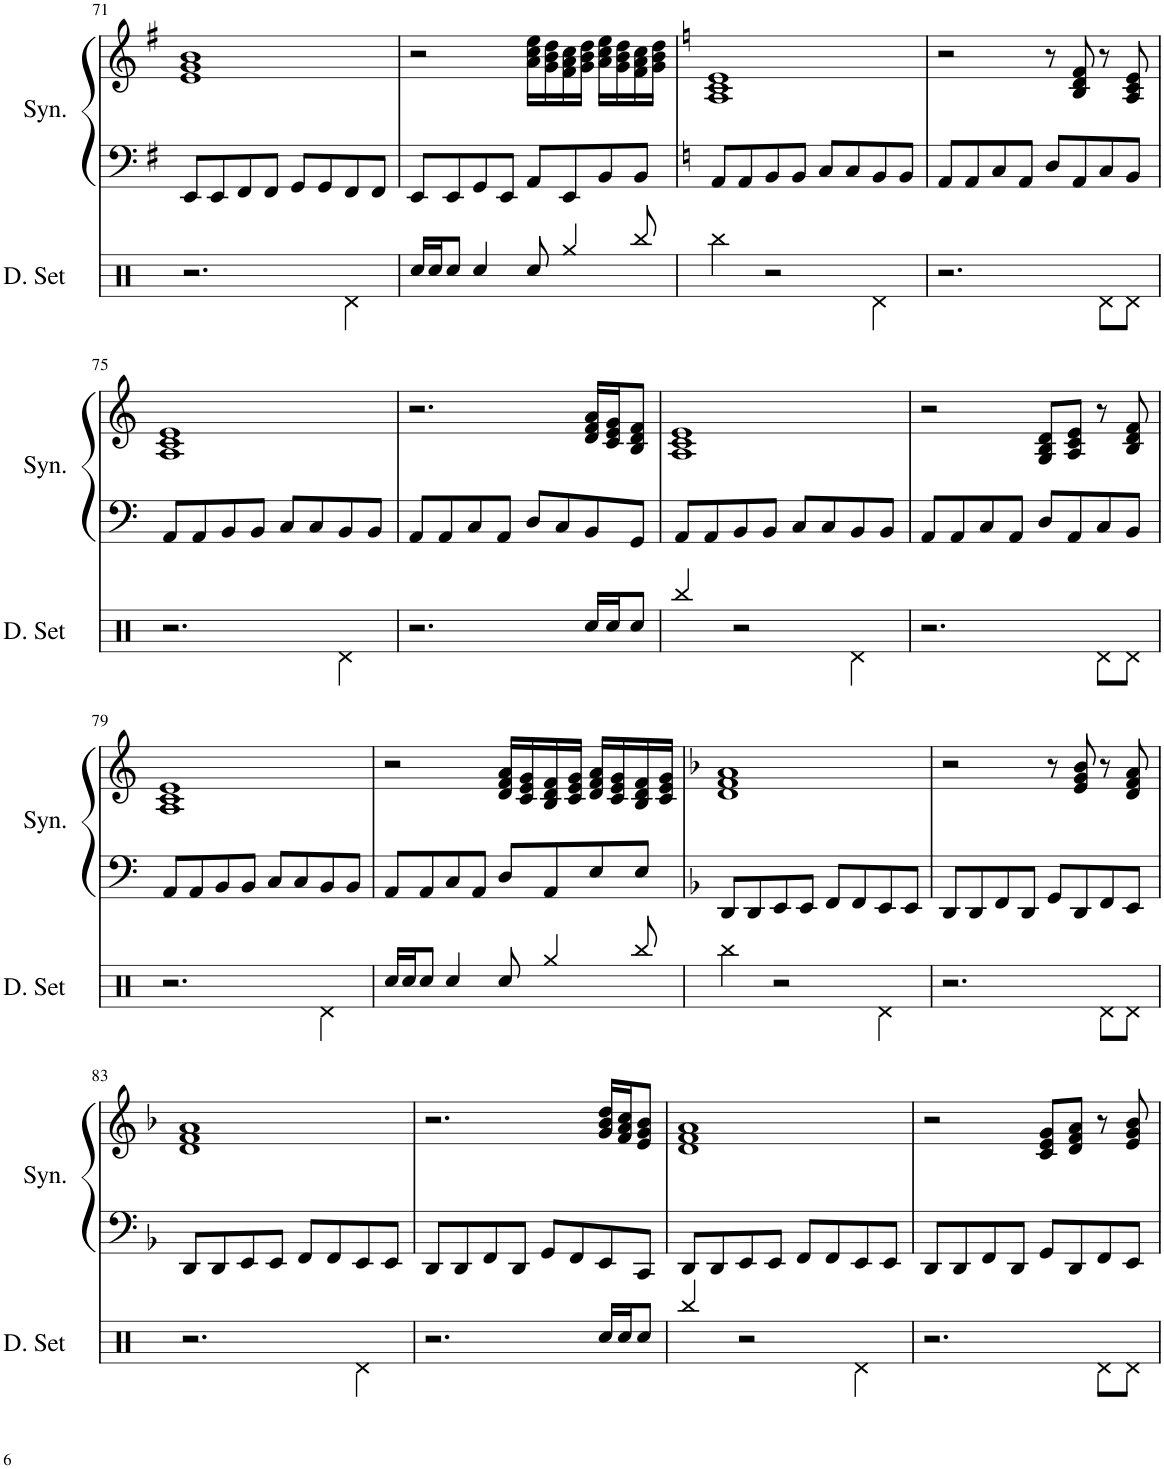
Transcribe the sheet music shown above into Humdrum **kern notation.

**kern	**kern	**kern
*part2	*part1	*part1
*staff3	*staff2	*staff1
*I"Drumset	*I"Synth	*
*I'D. Set	*I'Syn.	*
!!LO:PB:g=z
*clefX	*clefF4	*clefG2
*k[]	*k[f#]	*k[f#]
*M4/4	*M4/4	*M4/4
=71	=71	=71
2.r	8EE/L	1e 1g 1b
.	8EE/	.
.	8FF#/	.
.	8FF#/J	.
.	8GG/L	.
.	8GG/	.
4Rd\	8FF#/	.
.	8FF#/J	.
=72	=72	=72
16Rcc/LL	8EE/L	2r
16Rcc/J	.	.
8Rcc/J	8EE/	.
4Rcc/	8GG/	.
.	8EE/J	.
8Rcc/	8AA/L	16a\ 16cc\ 16ee\LL
.	.	16g\ 16b\ 16dd\
4Rgg/	8EE/	16f#\ 16a\ 16cc\
.	.	16g\ 16b\ 16dd\JJ
.	8BB/	16a\ 16cc\ 16ee\LL
.	.	16g\ 16b\ 16dd\
8Rbb/	8BB/J	16f#\ 16a\ 16cc\
.	.	16g\ 16b\ 16dd\JJ
=73	=73	=73
*	*k[]	*k[]
4Rbb\	8AA/L	1A 1c 1e
.	8AA/	.
2r	8BB/	.
.	8BB/J	.
.	8C/L	.
.	8C/	.
4Rd\	8BB/	.
.	8BB/J	.
=74	=74	=74
2.r	8AA/L	2r
.	8AA/	.
.	8C/	.
.	8AA/J	.
.	8D/L	8r
.	8AA/	8B/ 8d/ 8f/
8Rd\L	8C/	8r
8Rd\J	8BB/J	8A/ 8c/ 8e/
!!LO:LB:g=z
=75	=75	=75
2.r	8AA/L	1A 1c 1e
.	8AA/	.
.	8BB/	.
.	8BB/J	.
.	8C/L	.
.	8C/	.
4Rd\	8BB/	.
.	8BB/J	.
=76	=76	=76
2.r	8AA/L	2.r
.	8AA/	.
.	8C/	.
.	8AA/J	.
.	8D/L	.
.	8C/	.
16Rcc/LL	8BB/	16d/ 16f/ 16a/LL
16Rcc/J	.	16c/ 16e/ 16g/J
8Rcc/J	8GG/J	8B/ 8d/ 8f/J
=77	=77	=77
4Rbb/	8AA/L	1A 1c 1e
.	8AA/	.
2r	8BB/	.
.	8BB/J	.
.	8C/L	.
.	8C/	.
4Rd\	8BB/	.
.	8BB/J	.
=78	=78	=78
2.r	8AA/L	2r
.	8AA/	.
.	8C/	.
.	8AA/J	.
.	8D/L	8G/ 8B/ 8d/L
.	8AA/	8A/ 8c/ 8e/J
8Rd\L	8C/	8r
8Rd\J	8BB/J	8B/ 8d/ 8f/
!!LO:LB:g=z
=79	=79	=79
2.r	8AA/L	1A 1c 1e
.	8AA/	.
.	8BB/	.
.	8BB/J	.
.	8C/L	.
.	8C/	.
4Rd\	8BB/	.
.	8BB/J	.
=80	=80	=80
16Rcc/LL	8AA/L	2r
16Rcc/J	.	.
8Rcc/J	8AA/	.
4Rcc/	8C/	.
.	8AA/J	.
8Rcc/	8D/L	16d/ 16f/ 16a/LL
.	.	16c/ 16e/ 16g/
4Rgg/	8AA/	16B/ 16d/ 16f/
.	.	16c/ 16e/ 16g/JJ
.	8E/	16d/ 16f/ 16a/LL
.	.	16c/ 16e/ 16g/
8Rbb/	8E/J	16B/ 16d/ 16f/
.	.	16c/ 16e/ 16g/JJ
=81	=81	=81
*	*k[b-]	*k[b-]
4Rbb\	8DD/L	1d 1f 1a
.	8DD/	.
2r	8EE/	.
.	8EE/J	.
.	8FF/L	.
.	8FF/	.
4Rd\	8EE/	.
.	8EE/J	.
=82	=82	=82
2.r	8DD/L	2r
.	8DD/	.
.	8FF/	.
.	8DD/J	.
.	8GG/L	8r
.	8DD/	8e/ 8g/ 8b-/
8Rd\L	8FF/	8r
8Rd\J	8EE/J	8d/ 8f/ 8a/
!!LO:LB:g=z
=83	=83	=83
2.r	8DD/L	1d 1f 1a
.	8DD/	.
.	8EE/	.
.	8EE/J	.
.	8FF/L	.
.	8FF/	.
4Rd\	8EE/	.
.	8EE/J	.
=84	=84	=84
2.r	8DD/L	2.r
.	8DD/	.
.	8FF/	.
.	8DD/J	.
.	8GG/L	.
.	8FF/	.
16Rcc/LL	8EE/	16g/ 16b-/ 16dd/LL
16Rcc/J	.	16f/ 16a/ 16cc/J
8Rcc/J	8CC/J	8e/ 8g/ 8b-/J
=85	=85	=85
4Rbb/	8DD/L	1d 1f 1a
.	8DD/	.
2r	8EE/	.
.	8EE/J	.
.	8FF/L	.
.	8FF/	.
4Rd\	8EE/	.
.	8EE/J	.
=86	=86	=86
2.r	8DD/L	2r
.	8DD/	.
.	8FF/	.
.	8DD/J	.
.	8GG/L	8c/ 8e/ 8g/L
.	8DD/	8d/ 8f/ 8a/J
8Rd\L	8FF/	8r
8Rd\J	8EE/J	8e/ 8g/ 8b-/
=	=	=
*-	*-	*-
